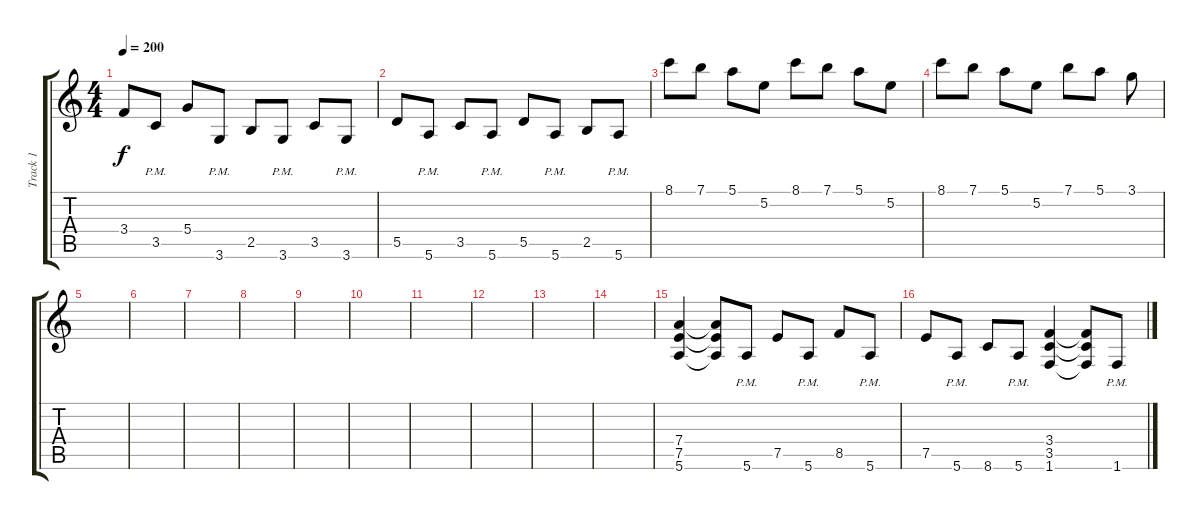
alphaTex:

\track ("Track 1" "Track 1") {instrument distortionguitar}
\staff {score tabs}
\tuning (E4 B3 G3 D3 A2 E2) {hide}
\ts (4 4)
\tempo 200
\clef g2
\ks c
3.4.8{dy f} 3.5{pm}.8 5.4.8 3.6{pm}.8 2.5.8 3.6{pm}.8 3.5.8 3.6{pm}.8 |
5.5.8 5.6{pm}.8 3.5.8 5.6{pm}.8 5.5.8 5.6{pm}.8 2.5.8 5.6{pm}.8 |
8.1.8 7.1.8 5.1.8 5.2.8 8.1.8 7.1.8 5.1.8 5.2.8 |
8.1.8 7.1.8 5.1.8 5.2.8 7.1.8 5.1.8 3.1.8 |
|
|
|
|
|
|
|
|
|
|
(7.4 7.5 5.6).4 (7.4{t} 7.5{t} 5.6{t}).8 5.6{pm}.8 7.5.8 5.6{pm}.8 8.5.8 5.6{pm}.8 |
7.5.8 5.6{pm}.8 8.6.8 5.6{pm}.8 (3.4 3.5 1.6).4 (3.4{t} 3.5{t} 1.6{t}).8 1.6{pm}.8
